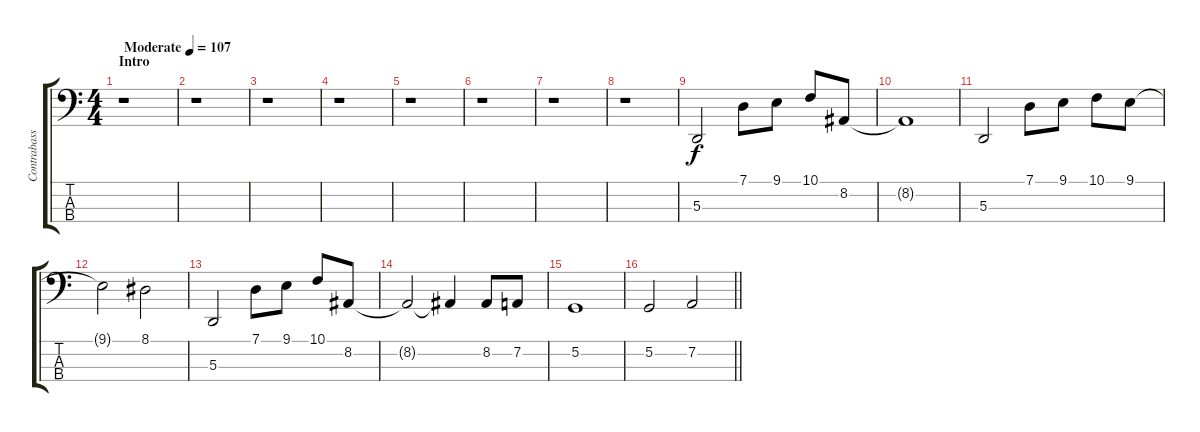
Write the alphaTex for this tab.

\track ("Contrabass" "Contrabass") {instrument fretlessbass}
\staff {score tabs}
\tuning (G1 D1 A0 E0) {hide}
\ts (4 4)
\section ("" "Intro")
\tempo (107 "Moderate")
\clef f4
\ks c
r.1{dy f instrument fretlessbass} |
r.1 |
r.1 |
r.1 |
r.1 |
r.1 |
r.1 |
r.1 |
5.3.2 7.1.8 9.1.8 10.1.8 8.2.8 |
8.2{t}.1 |
5.3.2 7.1.8 9.1.8 10.1.8 9.1.8 |
9.1{t}.2 8.1.2 |
5.3.2 7.1.8 9.1.8 10.1.8 8.2.8 |
8.2{t}.2 8.2{t}.4 8.2.8 7.2.8 |
5.2.1 |
\barLineRight lightlight
5.2.2 7.2.2
